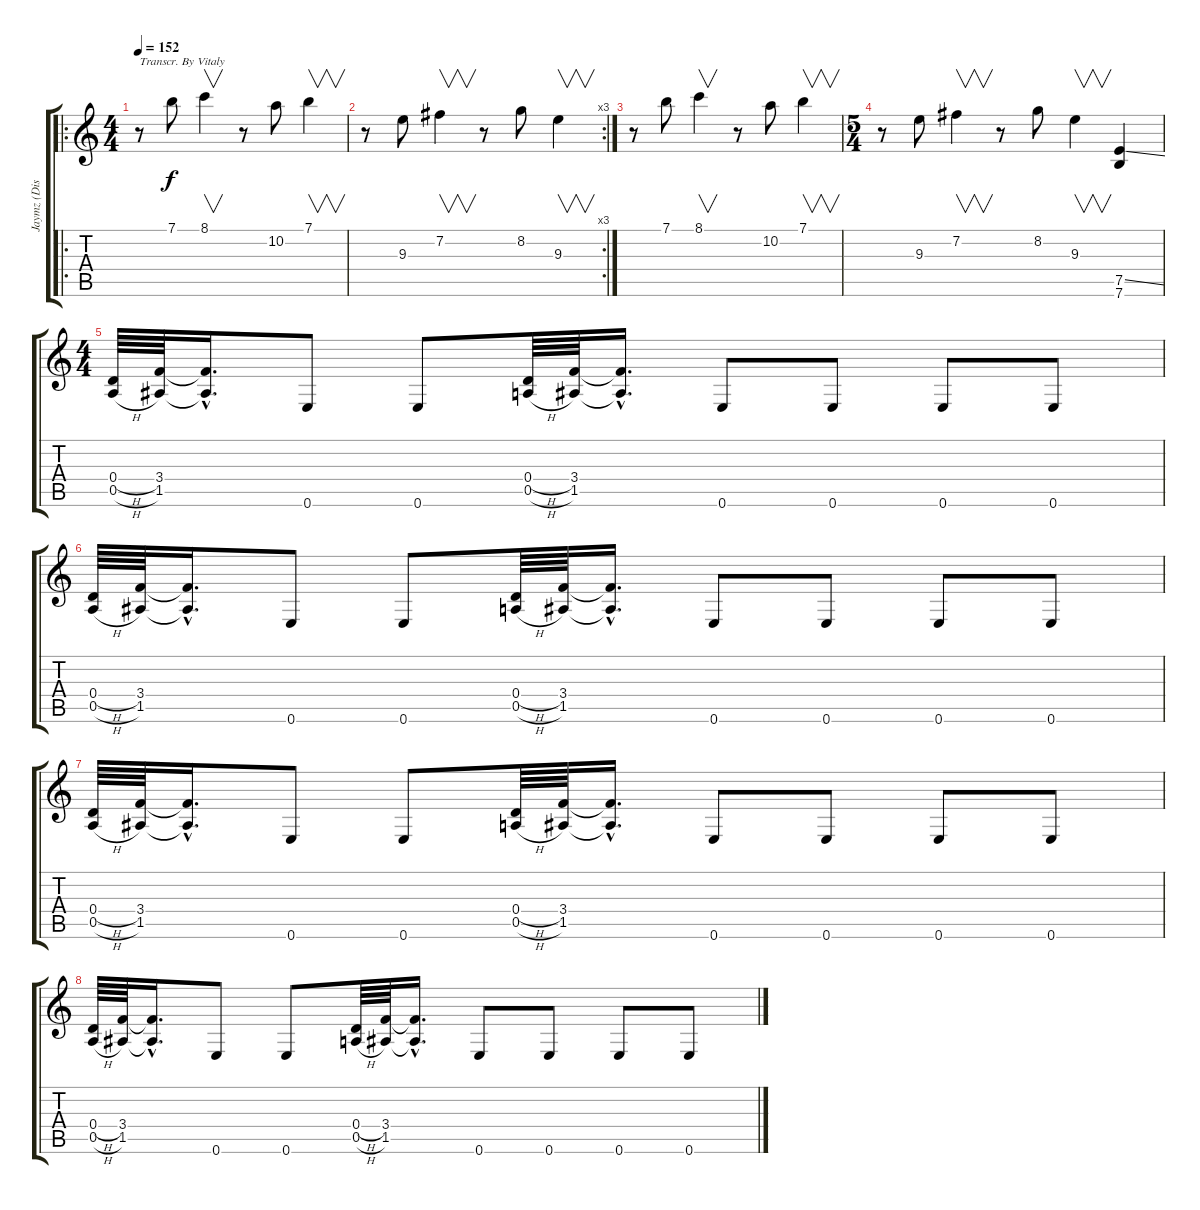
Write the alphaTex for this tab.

\track ("Jaymz (Disto Gtr)" "Jaymz (Dis") {instrument distortionguitar}
\staff {score tabs}
\tuning (E4 B3 G3 D3 A2 E2) {hide}
\ro
\ts (4 4)
\tempo 152
\clef g2
\ks c
r.8{txt "Transcr. By Vitaly" dy f instrument distortionguitar} 7.1.8 8.1.4{v} r.8 10.2.8 7.1.4{v} |
\rc 3
r.8 9.3.8 7.2.4{v} r.8 8.2.8 9.3.4{v} |
r.8 7.1.8 8.1.4{v} r.8 10.2.8 7.1.4{v} |
\ts (5 4)
r.8 9.3.8 7.2.4{v} r.8 8.2.8 9.3.4{v} (7.5{ss} 7.6).4 |
\ts (4 4)
(0.4{h} 0.5{h}).64 (3.4 1.5).64 (3.4{hac t} 1.5{hac t}).16{d} 0.6.8 0.6.8 (0.4{h} 0.5{h}).64 (3.4 1.5).64 (3.4{hac t} 1.5{hac t}).16{d} 0.6.8 0.6.8 0.6.8 0.6.8 |
(0.4{h} 0.5{h}).64 (3.4 1.5).64 (3.4{hac t} 1.5{hac t}).16{d} 0.6.8 0.6.8 (0.4{h} 0.5{h}).64 (3.4 1.5).64 (3.4{hac t} 1.5{hac t}).16{d} 0.6.8 0.6.8 0.6.8 0.6.8 |
(0.4{h} 0.5{h}).64 (3.4 1.5).64 (3.4{hac t} 1.5{hac t}).16{d} 0.6.8 0.6.8 (0.4{h} 0.5{h}).64 (3.4 1.5).64 (3.4{hac t} 1.5{hac t}).16{d} 0.6.8 0.6.8 0.6.8 0.6.8 |
(0.4{h} 0.5{h}).64 (3.4 1.5).64 (3.4{hac t} 1.5{hac t}).16{d} 0.6.8 0.6.8 (0.4{h} 0.5{h}).64 (3.4 1.5).64 (3.4{hac t} 1.5{hac t}).16{d} 0.6.8 0.6.8 0.6.8 0.6.8
